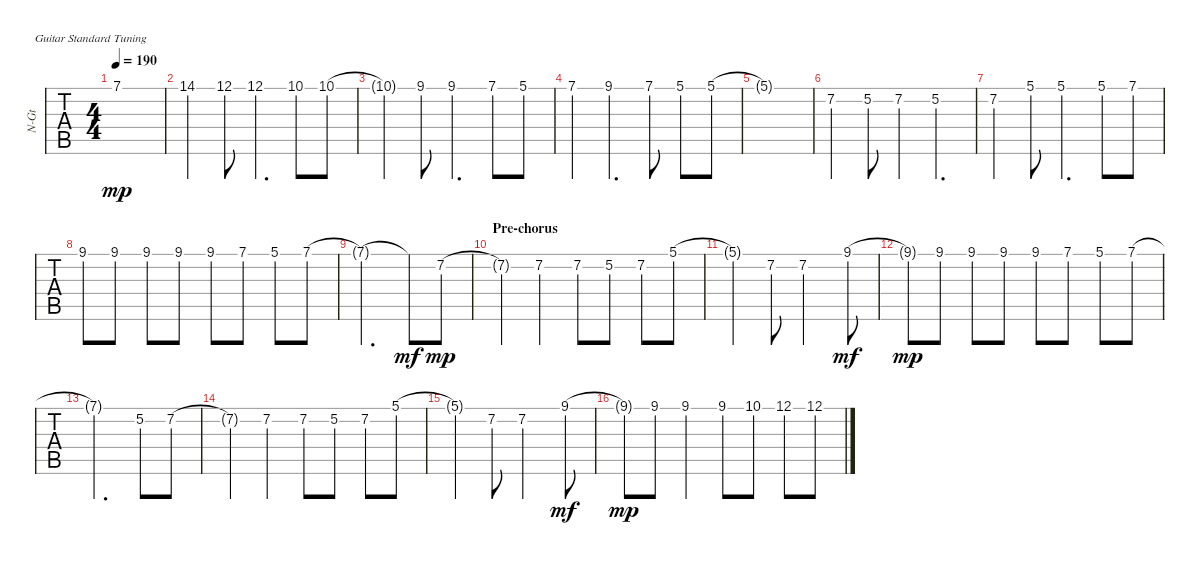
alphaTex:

\defaultSystemsLayout 4
\bracketExtendMode groupsimilarinstruments
\otherSystemsTrackNameOrientation horizontal
\track ("Vocals" "N-Gt") {mute instrument acousticguitarnylon}
\staff {tabs}
\tuning (E4 B3 G3 D3 A2 E2)
\ts (4 4)
\tempo 190
\clef g2
\ks c
7.1{t}.1{dy mp} |
14.1{acc #}.4 12.1.8 12.1.4{d} 10.1.8 10.1.8 |
10.1{t}.4 9.1{acc #}.8 9.1{acc #}.4{d} 7.1.8 5.1.8 |
7.1.4 9.1{acc #}.4{d} 7.1.8 5.1.8 5.1.8 |
5.1{t}.1 |
7.2{acc #}.4 5.2.8 7.2{acc #}.4 5.2.4{d} |
7.2{acc #}.4 5.1.8 5.1.4{d} 5.1.8 7.1.8 |
9.1{acc #}.8 9.1{acc #}.8 9.1{acc #}.8 9.1{acc #}.8 9.1{acc #}.8 7.1.8 5.1.8 7.1.8 |
7.1{t}.2{d} 7.1{t}.8{dy mf} 7.2{acc #}.8{dy mp} |
\section ("" "Pre-chorus")
7.2{t acc #}.4 7.2{acc #}.4 7.2{acc #}.8 5.2.8 7.2{acc #}.8 5.1.8 |
5.1{t}.4 7.2{acc #}.8 7.2{acc #}.2 9.1{acc #}.8{dy mf} |
9.1{t acc #}.8{dy mp} 9.1{acc #}.8 9.1{acc #}.8 9.1{acc #}.8 9.1{acc #}.8 7.1.8 5.1.8 7.1.8 |
7.1{t}.2{d} 5.2.8 7.2{acc #}.8 |
7.2{t acc #}.4 7.2{acc #}.4 7.2{acc #}.8 5.2.8 7.2{acc #}.8 5.1.8 |
5.1{t}.4 7.2{acc #}.8 7.2{acc #}.2 9.1{acc #}.8{dy mf} |
9.1{t acc #}.8{dy mp} 9.1{acc #}.8 9.1{acc #}.4 9.1{acc #}.8 10.1.8 12.1.8 12.1.8
